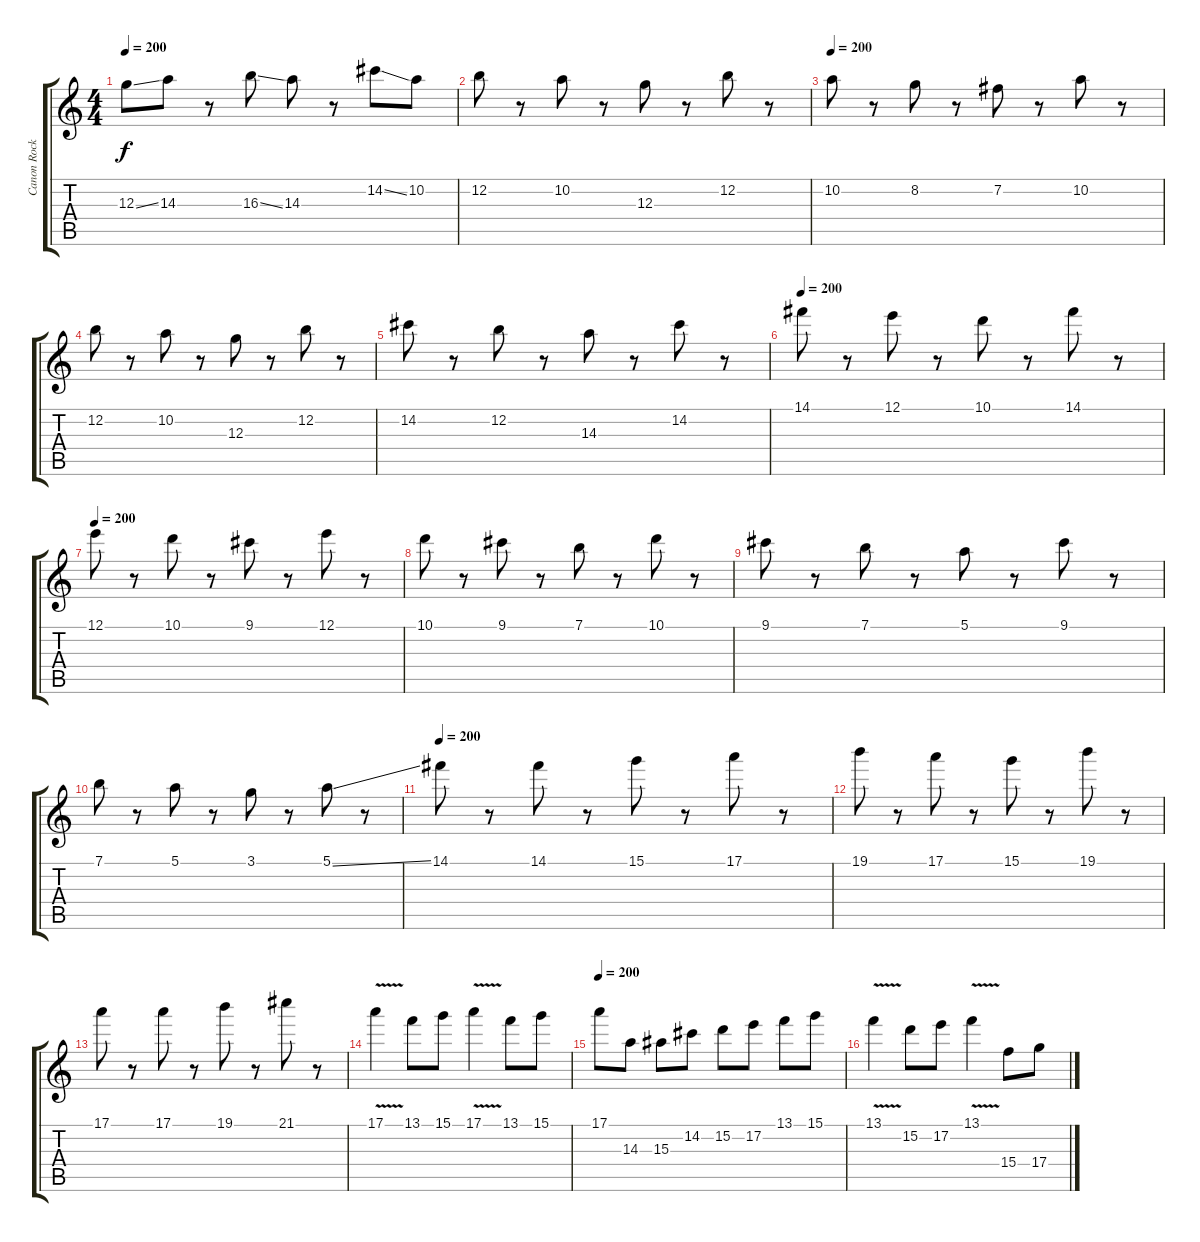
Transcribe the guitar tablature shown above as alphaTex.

\track ("Canon Rock" "Canon Rock") {instrument distortionguitar}
\staff {score tabs}
\tuning (E4 B3 G3 D3 A2 E2) {hide}
\ts (4 4)
\tempo 200
\clef g2
\ks c
12.3{ss}.8{dy f} 14.3.8 r.8 16.3{ss}.8 14.3.8 r.8 14.2{ss}.8 10.2.8 |
12.2.8 r.8 10.2.8 r.8 12.3.8 r.8 12.2.8 r.8 |
\tempo 200
10.2.8 r.8 8.2.8 r.8 7.2.8 r.8 10.2.8 r.8 |
12.2.8 r.8 10.2.8 r.8 12.3.8 r.8 12.2.8 r.8 |
14.2.8 r.8 12.2.8 r.8 14.3.8 r.8 14.2.8 r.8 |
\tempo 200
14.1.8 r.8 12.1.8 r.8 10.1.8 r.8 14.1.8 r.8 |
\tempo 200
12.1.8 r.8 10.1.8 r.8 9.1.8 r.8 12.1.8 r.8 |
10.1.8 r.8 9.1.8 r.8 7.1.8 r.8 10.1.8 r.8 |
9.1.8 r.8 7.1.8 r.8 5.1.8 r.8 9.1.8 r.8 |
7.1.8 r.8 5.1.8 r.8 3.1.8 r.8 5.1{ss}.8 r.8 |
\tempo 200
14.1.8 r.8 14.1.8 r.8 15.1.8 r.8 17.1.8 r.8 |
19.1.8 r.8 17.1.8 r.8 15.1.8 r.8 19.1.8 r.8 |
17.1.8 r.8 17.1.8 r.8 19.1.8 r.8 21.1.8 r.8 |
17.1{v}.4 13.1.8 15.1.8 17.1{v}.4 13.1.8 15.1.8 |
\tempo 200
17.1.8 14.3.8 15.3.8 14.2.8 15.2.8 17.2.8 13.1.8 15.1.8 |
13.1{v}.4 15.2.8 17.2.8 13.1{v}.4 15.4.8 17.4.8
